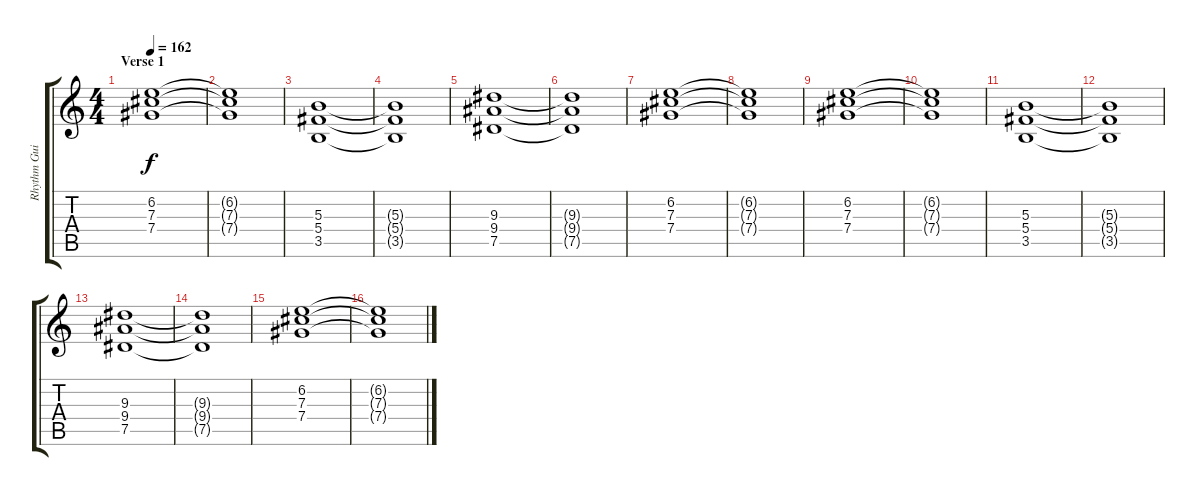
\track ("Rhythm Guitar 1" "Rhythm Gui") {instrument distortionguitar}
\staff {score tabs}
\tuning (Eb4 Bb3 Gb3 Db3 Ab2 Eb2) {hide}
\ts (4 4)
\section ("" "Verse 1")
\tempo 162
\clef g2
\ks c
(6.2 7.3 7.4).1{dy f} |
(6.2{t} 7.3{t} 7.4{t}).1 |
(5.3 5.4 3.5).1 |
(5.3{t} 5.4{t} 3.5{t}).1 |
(9.3 9.4 7.5).1 |
(9.3{t} 9.4{t} 7.5{t}).1 |
(6.2 7.3 7.4).1 |
(6.2{t} 7.3{t} 7.4{t}).1 |
(6.2 7.3 7.4).1 |
(6.2{t} 7.3{t} 7.4{t}).1 |
(5.3 5.4 3.5).1 |
(5.3{t} 5.4{t} 3.5{t}).1 |
(9.3 9.4 7.5).1 |
(9.3{t} 9.4{t} 7.5{t}).1 |
(6.2 7.3 7.4).1 |
(6.2{t} 7.3{t} 7.4{t}).1
